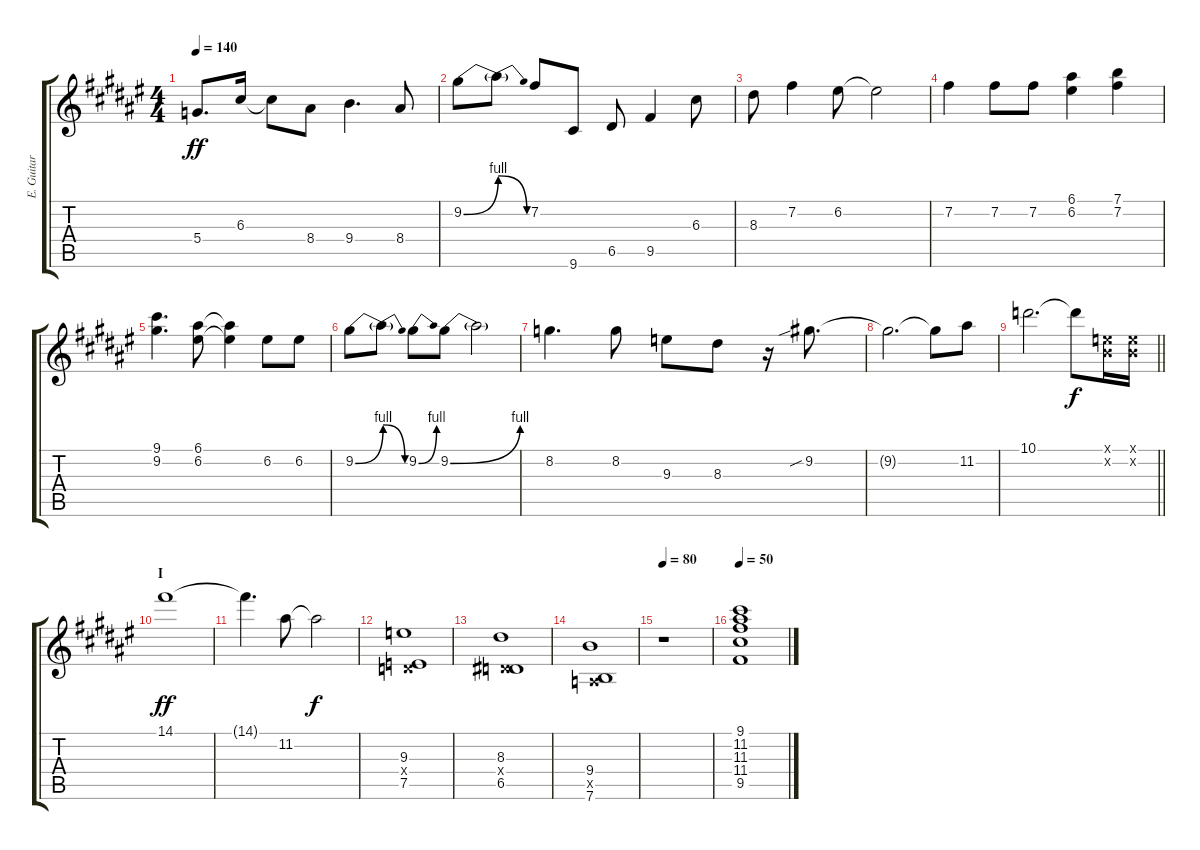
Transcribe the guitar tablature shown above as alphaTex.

\track ("E. Guitar II" "E. Guitar ") {instrument overdrivenguitar}
\staff {score tabs}
\tuning (E4 B3 G3 D3 A2 E2) {hide}
\ts (4 4)
\tempo 140
\clef g2
\ks f#
5.4.8{d dy ff} 6.3.16 6.3{t}.8 8.4.8 9.4.4{d} 8.4.8 |
9.2{be (bend 0 0 60 4)}.8 9.2{be (release 0 4 60 0) t}.8 7.2.8 9.6.8 6.5.8 9.5.4 6.3.8 |
8.3.8 7.2.4 6.2.8 6.2{t}.2 |
7.2.4 7.2.8 7.2.8 (6.1 6.2).4 (7.1 7.2).4 |
(9.1 9.2).4{d} (6.1 6.2).8 (6.1{t} 6.2{t}).4 6.2.8 6.2.8 |
9.2{be (bend 0 0 60 4)}.8 9.2{be (release 0 4 60 0) t}.8 9.2{be (bend 0 0 60 4)}.8 9.2{be (bend 0 0 60 4)}.8 9.2{t}.2 |
8.2.4{d} 8.2.8 9.3.8 8.3.8 r.16 9.2{sib}.8{d} |
9.2{t}.2{d} 9.2{t}.8 11.2.8 |
\barLineRight lightlight
10.1.2{d} 10.1{t}.8{dy f} (0.1{x} 0.2{x}).16 (0.1{x} 0.2{x}).16 |
\section ("" "I")
14.1.1{dy ff} |
14.1{t}.4{d} 11.2.8 11.2{t}.2{dy f} |
(9.3 0.4{x} 7.5).1 |
(8.3 0.4{x} 6.5).1 |
(9.4 0.5{x} 7.6).1 |
\tempo 80
r.1 |
\tempo 50
(9.1 11.2 11.3 11.4 9.5).1
